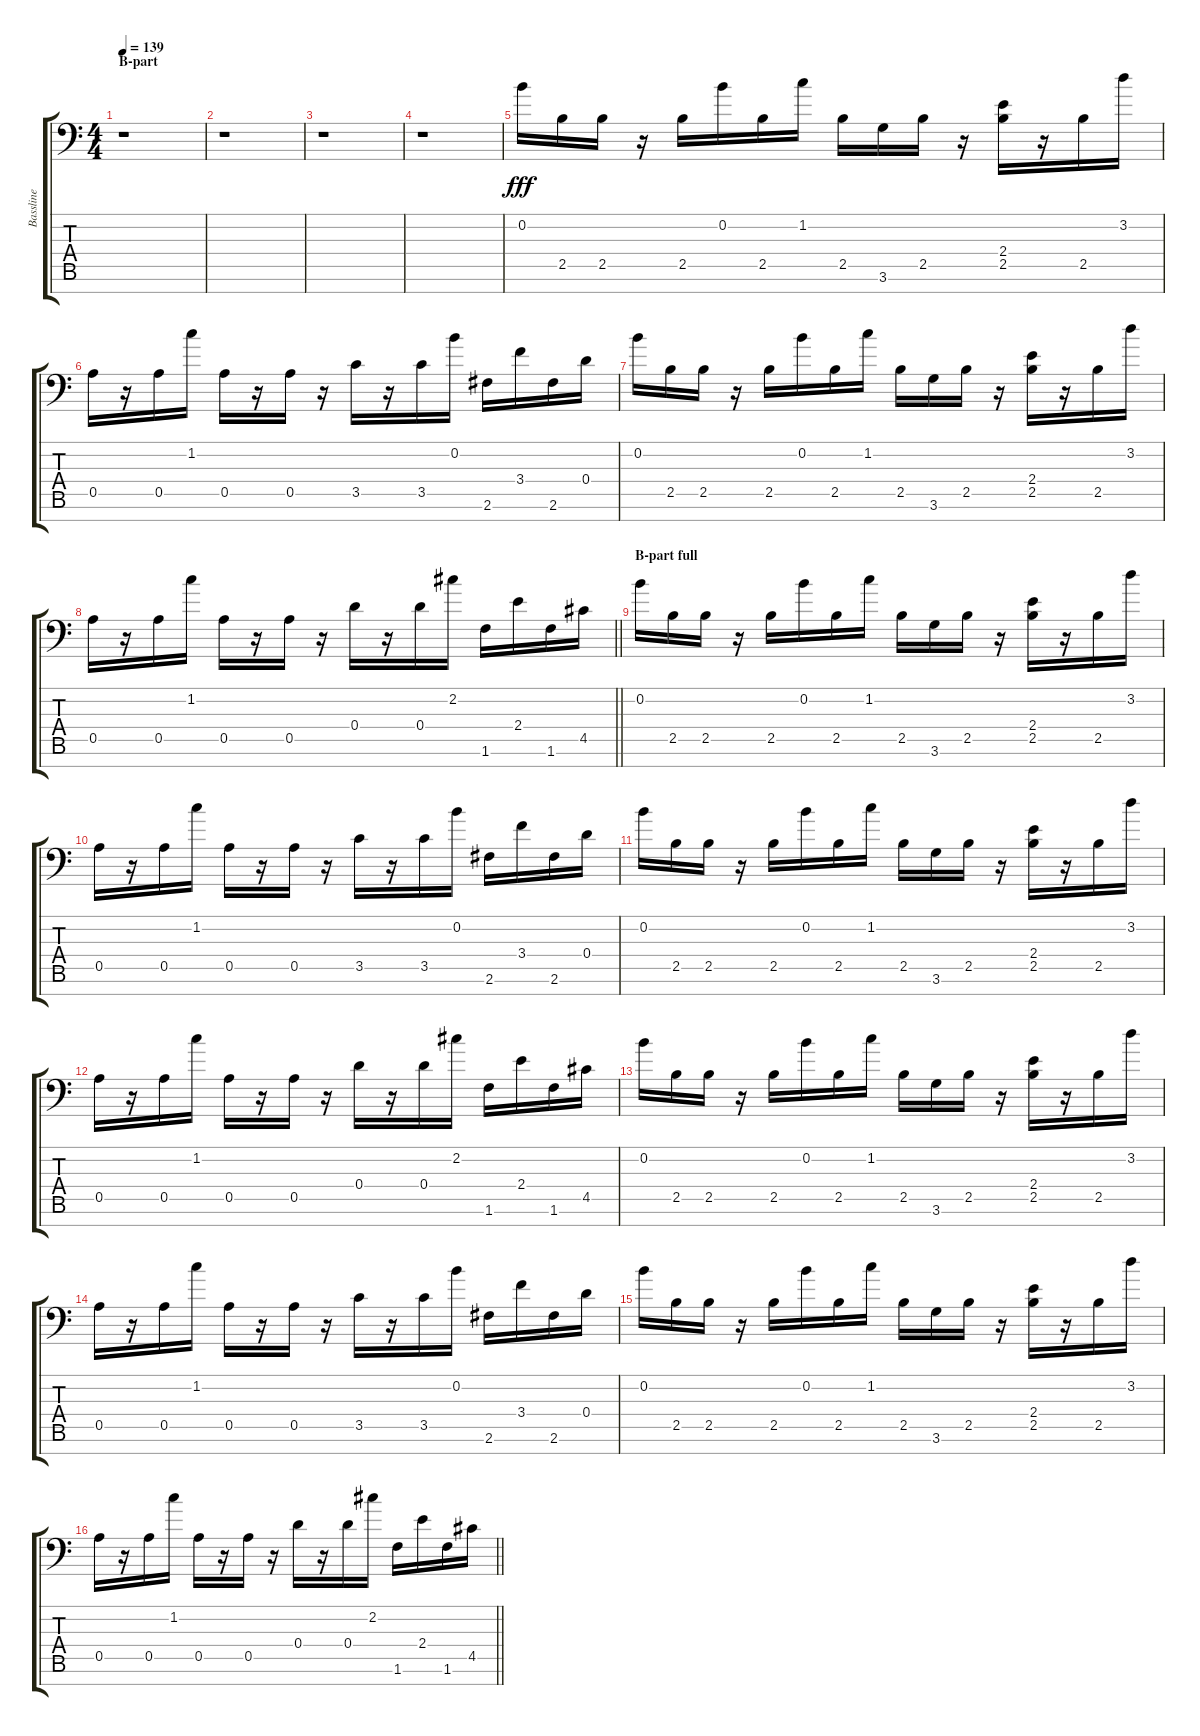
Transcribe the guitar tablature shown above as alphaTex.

\track ("Bassline" "Bassline") {instrument slapbass2}
\staff {score tabs}
\tuning (D5 B3 G3 D3 A2 E2 C-1) {hide}
\ts (4 4)
\section ("" "B-part")
\tempo 139
\clef f4
\ks c
r.1{dy fff} |
r.1 |
r.1 |
r.1 |
0.2.16 2.5.16 2.5.16 r.16 2.5.16 0.2.16 2.5.16 1.2.16 2.5.16 3.6.16 2.5.16 r.16 (2.4 2.5).16 r.16 2.5.16 3.2.16 |
0.5.16 r.16 0.5.16 1.2.16 0.5.16 r.16 0.5.16 r.16 3.5.16 r.16 3.5.16 0.2.16 2.6.16 3.4.16 2.6.16 0.4.16 |
0.2.16 2.5.16 2.5.16 r.16 2.5.16 0.2.16 2.5.16 1.2.16 2.5.16 3.6.16 2.5.16 r.16 (2.4 2.5).16 r.16 2.5.16 3.2.16 |
\barLineRight lightlight
0.5.16 r.16 0.5.16 1.2.16 0.5.16 r.16 0.5.16 r.16 0.4.16 r.16 0.4.16 2.2.16 1.6.16 2.4.16 1.6.16 4.5.16 |
\section ("" "B-part full")
0.2.16 2.5.16 2.5.16 r.16 2.5.16 0.2.16 2.5.16 1.2.16 2.5.16 3.6.16 2.5.16 r.16 (2.4 2.5).16 r.16 2.5.16 3.2.16 |
0.5.16 r.16 0.5.16 1.2.16 0.5.16 r.16 0.5.16 r.16 3.5.16 r.16 3.5.16 0.2.16 2.6.16 3.4.16 2.6.16 0.4.16 |
0.2.16 2.5.16 2.5.16 r.16 2.5.16 0.2.16 2.5.16 1.2.16 2.5.16 3.6.16 2.5.16 r.16 (2.4 2.5).16 r.16 2.5.16 3.2.16 |
0.5.16 r.16 0.5.16 1.2.16 0.5.16 r.16 0.5.16 r.16 0.4.16 r.16 0.4.16 2.2.16 1.6.16 2.4.16 1.6.16 4.5.16 |
0.2.16 2.5.16 2.5.16 r.16 2.5.16 0.2.16 2.5.16 1.2.16 2.5.16 3.6.16 2.5.16 r.16 (2.4 2.5).16 r.16 2.5.16 3.2.16 |
0.5.16 r.16 0.5.16 1.2.16 0.5.16 r.16 0.5.16 r.16 3.5.16 r.16 3.5.16 0.2.16 2.6.16 3.4.16 2.6.16 0.4.16 |
0.2.16 2.5.16 2.5.16 r.16 2.5.16 0.2.16 2.5.16 1.2.16 2.5.16 3.6.16 2.5.16 r.16 (2.4 2.5).16 r.16 2.5.16 3.2.16 |
\barLineRight lightlight
0.5.16 r.16 0.5.16 1.2.16 0.5.16 r.16 0.5.16 r.16 0.4.16 r.16 0.4.16 2.2.16 1.6.16 2.4.16 1.6.16 4.5.16
